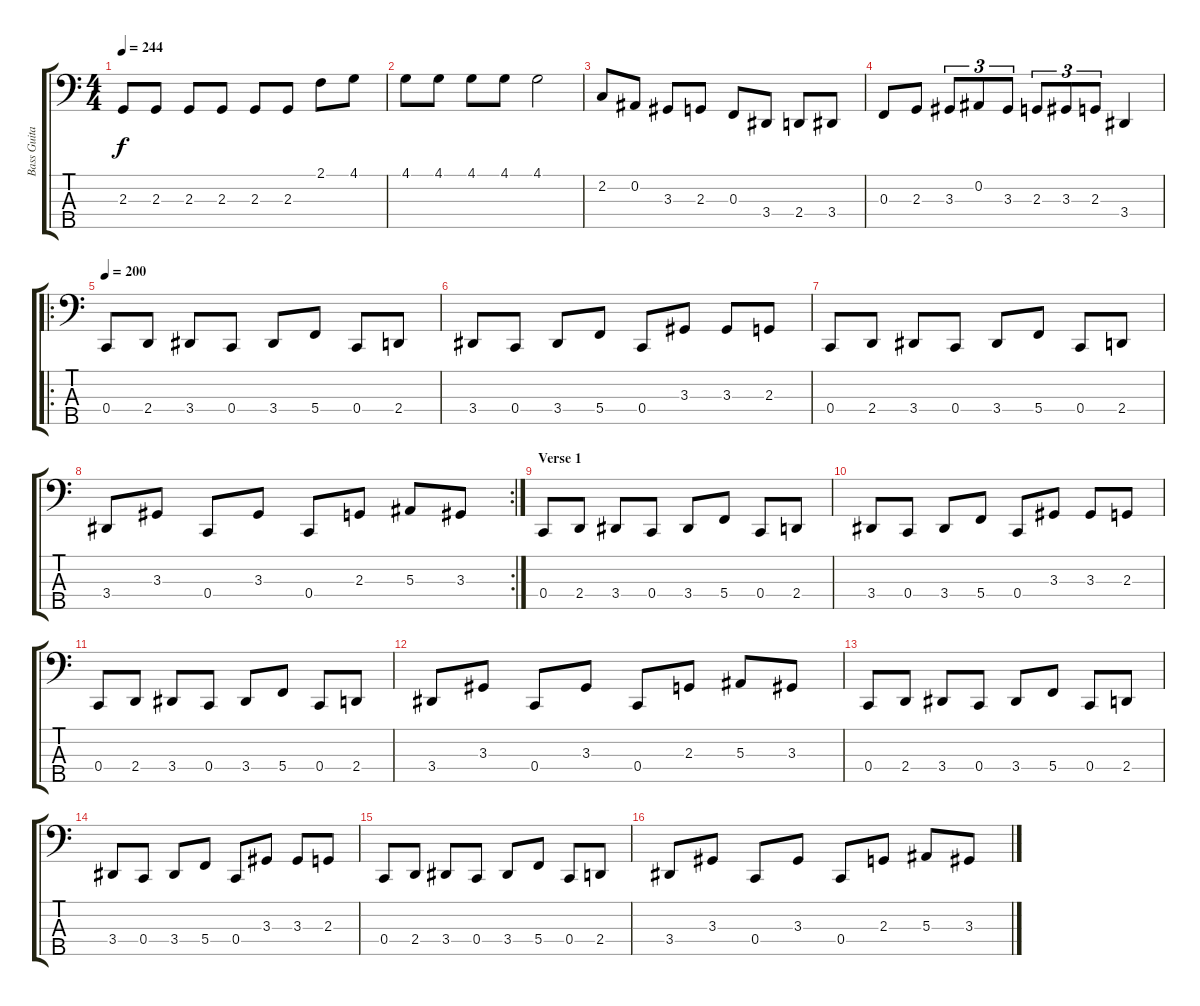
\track ("Bass Guitar" "Bass Guita") {instrument electricbassfinger}
\staff {score tabs}
\tuning (Eb2 Bb1 F1 C1 G0) {hide}
\ts (4 4)
\tempo 244
\clef f4
\ks c
2.3.8{dy f} 2.3.8 2.3.8 2.3.8 2.3.8 2.3.8 2.1.8 4.1.8 |
4.1.8 4.1.8 4.1.8 4.1.8 4.1.2 |
2.2.8 0.2.8 3.3.8 2.3.8 0.3.8 3.4.8 2.4.8 3.4.8 |
0.3.8 2.3.8 3.3.8{tu (3 2)} 0.2.8{tu (3 2)} 3.3.8{tu (3 2)} 2.3.8{tu (3 2)} 3.3.8{tu (3 2)} 2.3.8{tu (3 2)} 3.4.4 |
\ro
\tempo 200
0.4.8 2.4.8 3.4.8 0.4.8 3.4.8 5.4.8 0.4.8 2.4.8 |
3.4.8 0.4.8 3.4.8 5.4.8 0.4.8 3.3.8 3.3.8 2.3.8 |
0.4.8 2.4.8 3.4.8 0.4.8 3.4.8 5.4.8 0.4.8 2.4.8 |
\rc 2
3.4.8 3.3.8 0.4.8 3.3.8 0.4.8 2.3.8 5.3.8 3.3.8 |
\section ("" "Verse 1")
0.4.8 2.4.8 3.4.8 0.4.8 3.4.8 5.4.8 0.4.8 2.4.8 |
3.4.8 0.4.8 3.4.8 5.4.8 0.4.8 3.3.8 3.3.8 2.3.8 |
0.4.8 2.4.8 3.4.8 0.4.8 3.4.8 5.4.8 0.4.8 2.4.8 |
3.4.8 3.3.8 0.4.8 3.3.8 0.4.8 2.3.8 5.3.8 3.3.8 |
0.4.8 2.4.8 3.4.8 0.4.8 3.4.8 5.4.8 0.4.8 2.4.8 |
3.4.8 0.4.8 3.4.8 5.4.8 0.4.8 3.3.8 3.3.8 2.3.8 |
0.4.8 2.4.8 3.4.8 0.4.8 3.4.8 5.4.8 0.4.8 2.4.8 |
3.4.8 3.3.8 0.4.8 3.3.8 0.4.8 2.3.8 5.3.8 3.3.8
